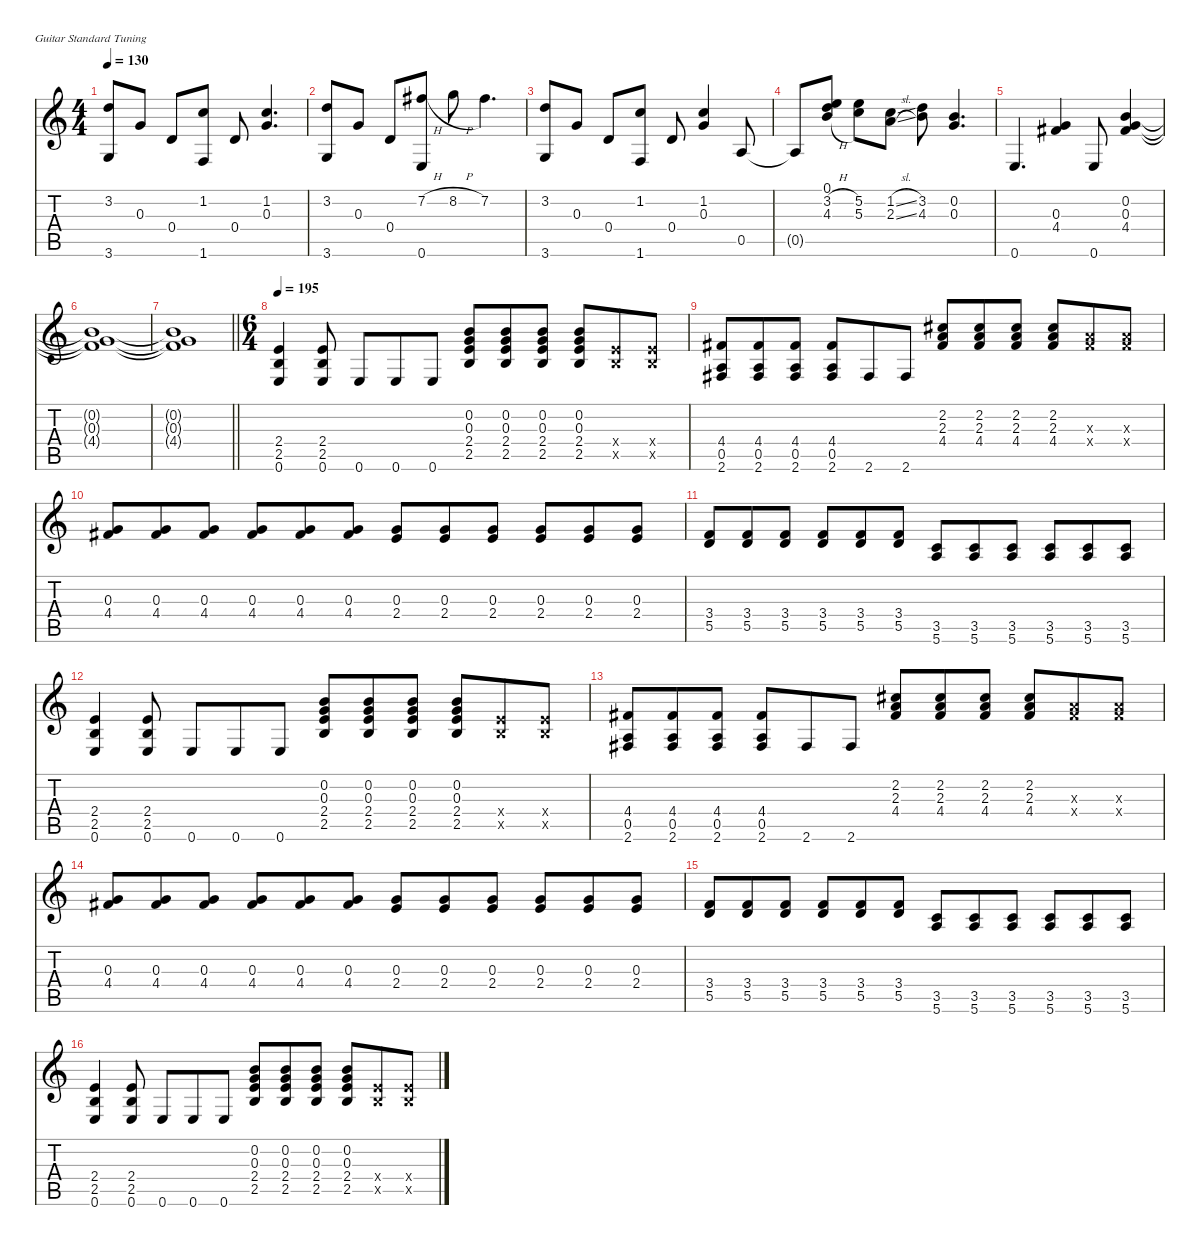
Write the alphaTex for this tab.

\defaultSystemsLayout 4
\hideDynamics
\bracketExtendMode nobrackets
\singleTrackTrackNamePolicy hidden
\multiTrackTrackNamePolicy hidden
\firstSystemTrackNameMode fullname
\firstSystemTrackNameOrientation horizontal
\otherSystemsTrackNameOrientation horizontal
\track ("Guitar 1" "dist.guit.") {mute instrument distortionguitar}
\staff {score tabs}
\tuning (E4 B3 G3 D3 A2 E2)
\ts (4 4)
\tempo 130
\clef g2
\ks c
(3.2 3.6).8{dy f beam Up} 0.3.8{beam Up} 0.4.8{beam Up} (1.2 1.6).8{beam Up} 0.4.8{beam Up} (1.2 0.3).4{d beam Up} |
(3.2 3.6).8{beam Up} 0.3.8{beam Up} 0.4.8{beam Up} (7.2{h acc #} 0.6).8{beam Up} 8.2{h}.8{beam Down} 7.2{acc #}.4{d beam Down} |
(3.2 3.6).8{beam Up} 0.3.8{beam Up} 0.4.8{beam Up} (1.2 1.6).8{beam Up} 0.4.8{beam Up} (1.2 0.3).4{beam Up} 0.5.8{beam Up} |
0.5{t}.8{beam Up} (3.2{h} 4.3{h} 0.1).8{beam Up} (5.2 5.3).8{beam Down} (1.2{sl} 2.3{sl}).8{beam Down} (3.2 4.3).8{beam Down} (0.2 0.3).4{d beam Up} |
0.6.4{d beam Up} (0.3 4.4{acc #}).4{beam Up} 0.6.8{beam Up} (0.2 0.3 4.4{acc #}).4{beam Up} |
(0.2{t} 0.3{t} 4.4{t acc #}).1{beam Up} |
\barLineRight lightlight
(0.2{t} 0.3{t} 4.4{t acc #}).1{beam Up} |
\ts (6 4)
\beaming (8 3 3 3 3)
\tempo 195
(2.4 2.5 0.6).4{instrument distortionguitar beam Up} (0.6 2.5 2.4).8{beam Up} 0.6.8{beam Up} 0.6.8{beam Up} 0.6.8{beam Up} (0.3 2.4 2.5 0.2).8{beam Up} (0.3 2.4 2.5 0.2).8{beam Up} (0.3 2.4 2.5 0.2).8{beam Up} (0.3 2.4 2.5 0.2).8{beam Up} (2.4{x} 2.5{x}).8{beam Up} (2.4{x} 2.5{x}).8{beam Up} |
(4.4{acc #} 0.5 2.6{acc #}).8{beam Up} (4.4{acc #} 0.5 2.6{acc #}).8{beam Up} (4.4{acc #} 0.5 2.6{acc #}).8{beam Up} (4.4{acc #} 0.5 2.6{acc #}).8{beam Up} 2.6{acc #}.8{beam Up} 2.6{acc #}.8{beam Up} (2.2{acc #} 2.3 4.4{acc #}).8{beam Up} (2.2{acc #} 2.3 4.4{acc #}).8{beam Up} (2.2{acc #} 2.3 4.4{acc #}).8{beam Up} (2.2{acc #} 2.3 4.4{acc #}).8{beam Up} (2.3{x} 4.4{x acc #}).8{beam Up} (2.3{x} 4.4{x acc #}).8{beam Up} |
(0.3 4.4{acc #}).8{beam Up} (0.3 4.4{acc #}).8{beam Up} (0.3 4.4{acc #}).8{beam Up} (0.3 4.4{acc #}).8{beam Up} (0.3 4.4{acc #}).8{beam Up} (0.3 4.4{acc #}).8{beam Up} (0.3 2.4).8{beam Up} (0.3 2.4).8{beam Up} (0.3 2.4).8{beam Up} (0.3 2.4).8{beam Up} (0.3 2.4).8{beam Up} (0.3 2.4).8{beam Up} |
(3.4 5.5).8{beam Up} (3.4 5.5).8{beam Up} (3.4 5.5).8{beam Up} (3.4 5.5).8{beam Up} (3.4 5.5).8{beam Up} (3.4 5.5).8{beam Up} (3.5 5.6).8{beam Up} (3.5 5.6).8{beam Up} (3.5 5.6).8{beam Up} (3.5 5.6).8{beam Up} (3.5 5.6).8{beam Up} (3.5 5.6).8{beam Up} |
(2.4 2.5 0.6).4{beam Up} (0.6 2.5 2.4).8{beam Up} 0.6.8{beam Up} 0.6.8{beam Up} 0.6.8{beam Up} (0.3 2.4 2.5 0.2).8{beam Up} (0.3 2.4 2.5 0.2).8{beam Up} (0.3 2.4 2.5 0.2).8{beam Up} (0.3 2.4 2.5 0.2).8{beam Up} (2.4{x} 2.5{x}).8{beam Up} (2.4{x} 2.5{x}).8{beam Up} |
(4.4{acc #} 0.5 2.6{acc #}).8{beam Up} (4.4{acc #} 0.5 2.6{acc #}).8{beam Up} (4.4{acc #} 0.5 2.6{acc #}).8{beam Up} (4.4{acc #} 0.5 2.6{acc #}).8{beam Up} 2.6{acc #}.8{beam Up} 2.6{acc #}.8{beam Up} (2.2{acc #} 2.3 4.4{acc #}).8{beam Up} (2.2{acc #} 2.3 4.4{acc #}).8{beam Up} (2.2{acc #} 2.3 4.4{acc #}).8{beam Up} (2.2{acc #} 2.3 4.4{acc #}).8{beam Up} (2.3{x} 4.4{x acc #}).8{beam Up} (2.3{x} 4.4{x acc #}).8{beam Up} |
(0.3 4.4{acc #}).8{beam Up} (0.3 4.4{acc #}).8{beam Up} (0.3 4.4{acc #}).8{beam Up} (0.3 4.4{acc #}).8{beam Up} (0.3 4.4{acc #}).8{beam Up} (0.3 4.4{acc #}).8{beam Up} (0.3 2.4).8{beam Up} (0.3 2.4).8{beam Up} (0.3 2.4).8{beam Up} (0.3 2.4).8{beam Up} (0.3 2.4).8{beam Up} (0.3 2.4).8{beam Up} |
(3.4 5.5).8{beam Up} (3.4 5.5).8{beam Up} (3.4 5.5).8{beam Up} (3.4 5.5).8{beam Up} (3.4 5.5).8{beam Up} (3.4 5.5).8{beam Up} (3.5 5.6).8{beam Up} (3.5 5.6).8{beam Up} (3.5 5.6).8{beam Up} (3.5 5.6).8{beam Up} (3.5 5.6).8{beam Up} (3.5 5.6).8{beam Up} |
(2.4 2.5 0.6).4{beam Up} (0.6 2.5 2.4).8{beam Up} 0.6.8{beam Up} 0.6.8{beam Up} 0.6.8{beam Up} (0.3 2.4 2.5 0.2).8{beam Up} (0.3 2.4 2.5 0.2).8{beam Up} (0.3 2.4 2.5 0.2).8{beam Up} (0.3 2.4 2.5 0.2).8{beam Up} (2.4{x} 2.5{x}).8{beam Up} (2.4{x} 2.5{x}).8{beam Up}
